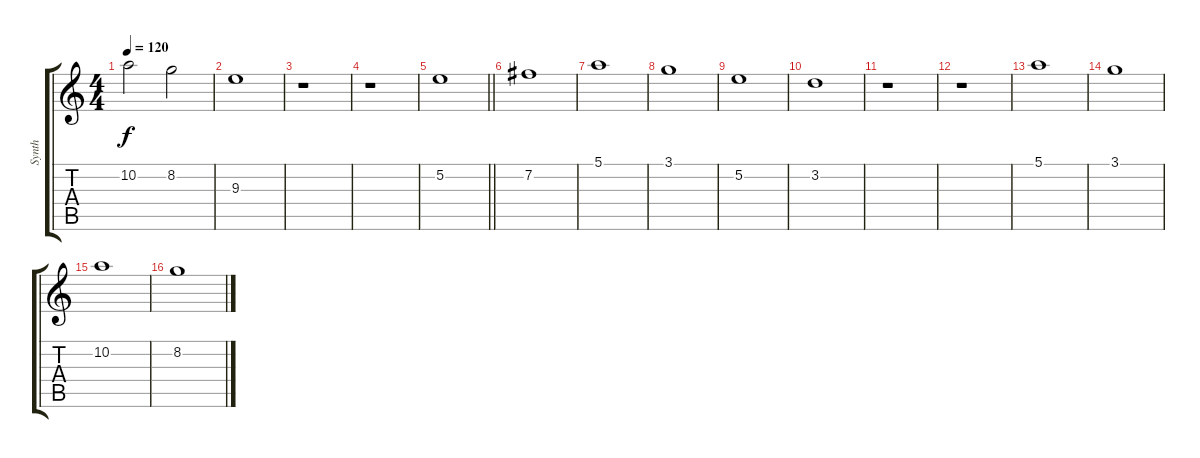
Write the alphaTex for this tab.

\track ("Synth" "Synth") {instrument synthbass1}
\staff {score tabs}
\tuning (E4 B3 G3 D3 A2 E2) {hide}
\ts (4 4)
\tempo 120
\clef g2
\ks c
10.2.2{dy f} 8.2.2 |
9.3.1 |
r.1 |
r.1 |
\barLineRight lightlight
5.2.1 |
\section ("" "")
7.2.1 |
5.1.1 |
3.1.1 |
5.2.1 |
3.2.1 |
r.1 |
r.1 |
5.1.1 |
3.1.1 |
10.2.1 |
8.2.1
